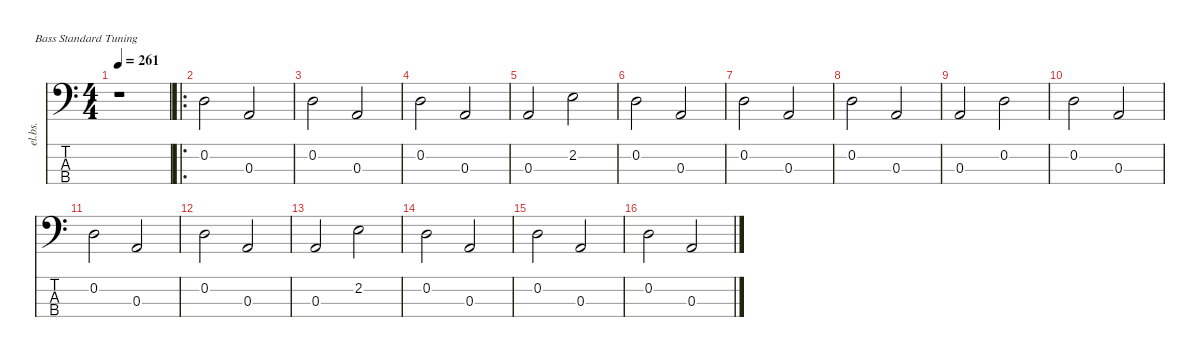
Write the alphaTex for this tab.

\defaultSystemsLayout 4
\hideDynamics
\bracketExtendMode nobrackets
\track ("Bass" "el.bs.") {mute instrument electricbassfinger}
\staff {score tabs}
\tuning (G2 D2 A1 E1)
\ts (4 4)
\tempo 261
\clef f4
\ks c
r.1{dy f instrument electricbassfinger} |
\ro
0.2.2 0.3.2 |
0.2.2 0.3.2 |
0.2.2 0.3.2 |
0.3.2 2.2.2 |
0.2.2 0.3.2 |
0.2.2 0.3.2 |
0.2.2 0.3.2 |
0.3.2 0.2.2 |
0.2.2 0.3.2 |
0.2.2 0.3.2 |
0.2.2 0.3.2 |
0.3.2 2.2.2 |
0.2.2 0.3.2 |
0.2.2 0.3.2 |
0.2.2 0.3.2
